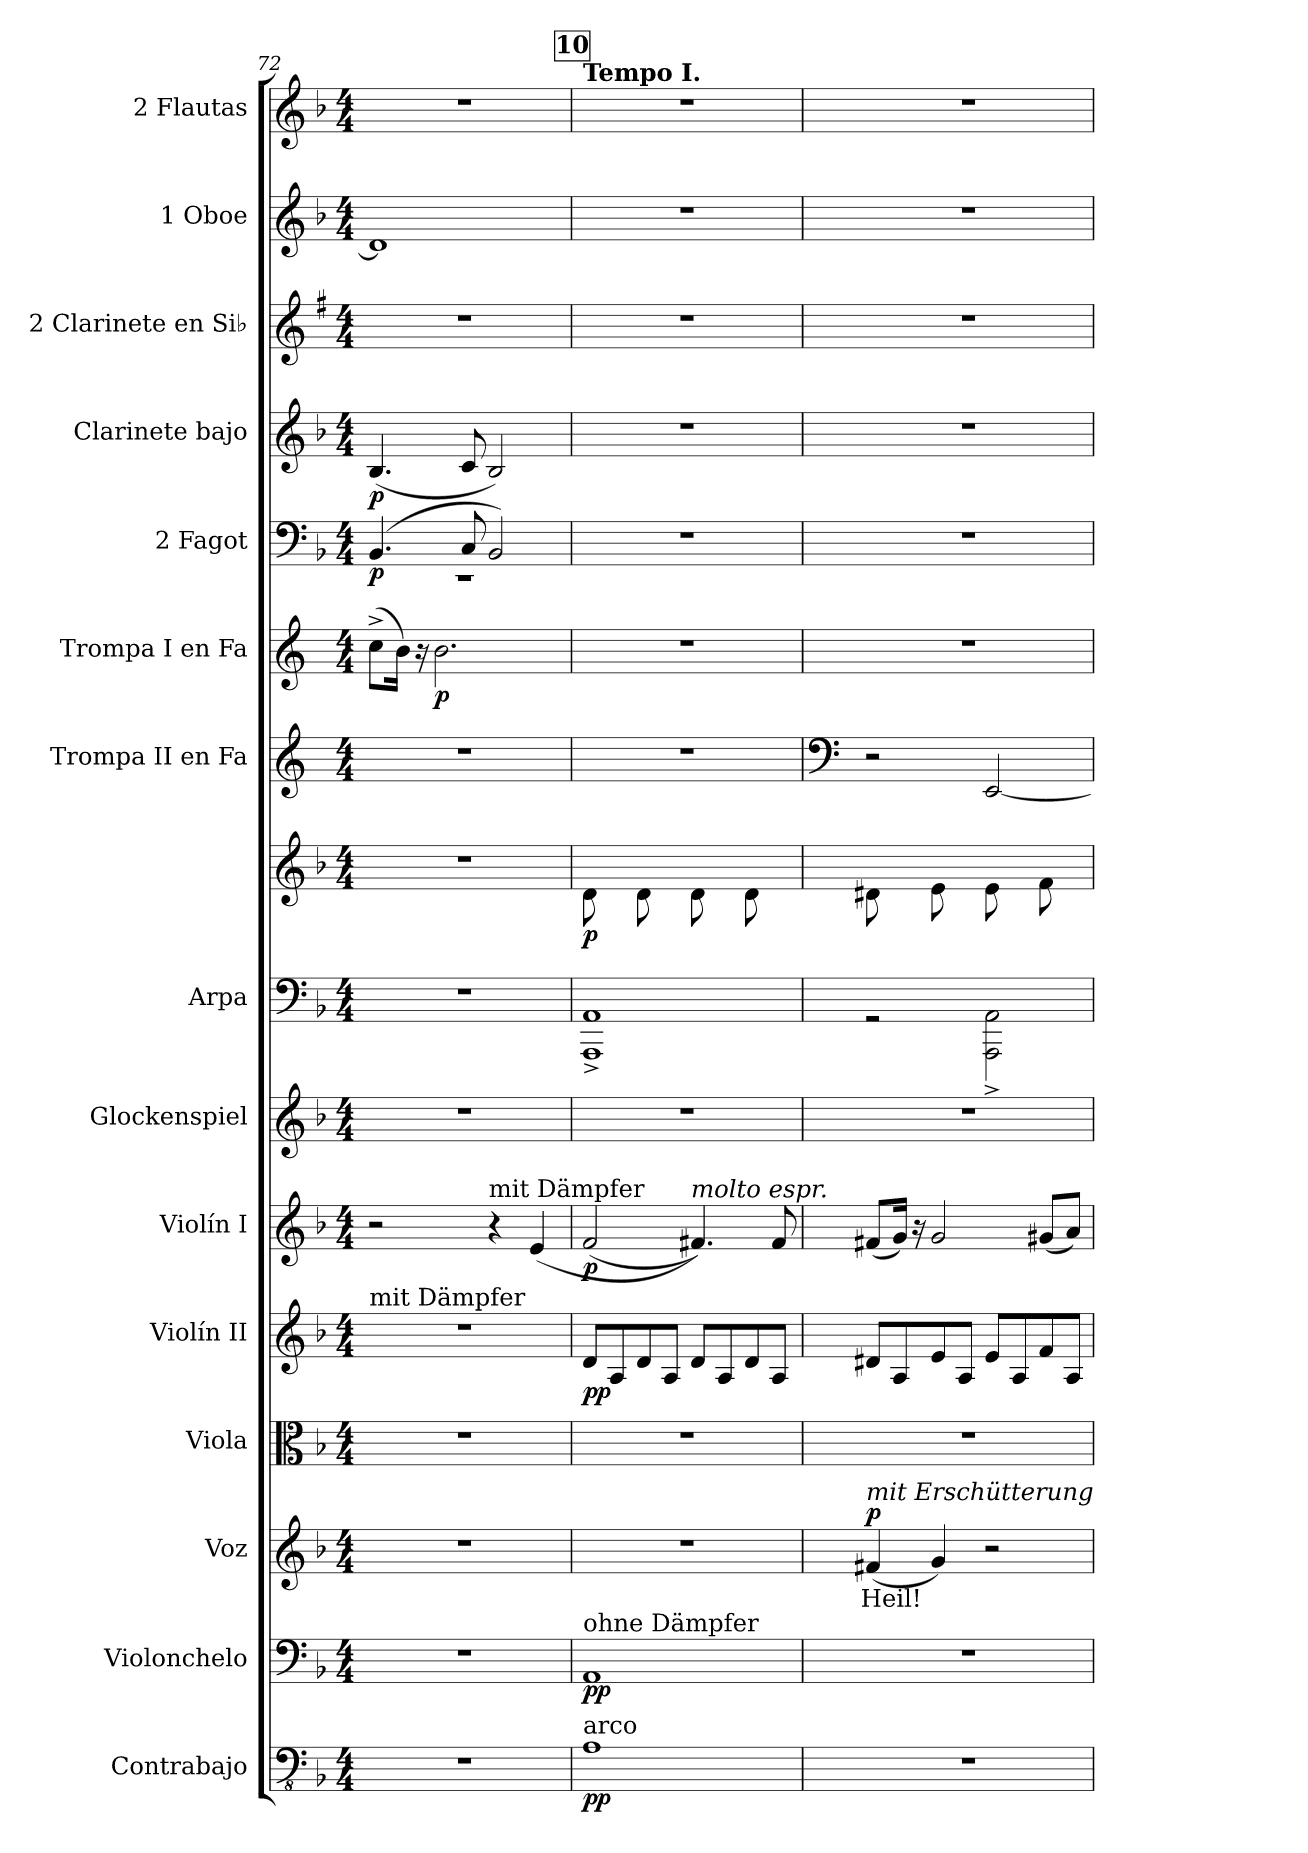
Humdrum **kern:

**kern	**dynam	**kern	**dynam	**kern	**text	**dynam	**kern	**kern	**dynam	**kern	**dynam	**kern	**kern	**kern	**dynam	**kern	**kern	**dynam	**kern	**dynam	**kern	**dynam	**kern	**kern	**kern
*part15	*part15	*part14	*part14	*part13	*part13	*part13	*part12	*part11	*part11	*part10	*part10	*part9	*part8	*part8	*part8	*part7	*part6	*part6	*part5	*part5	*part4	*part4	*part3	*part2	*part1
*staff16	*staff16	*staff15	*staff15	*staff14	*staff14	*staff14	*staff13	*staff12	*staff12	*staff11	*staff11	*staff10	*staff9	*staff8	*staff8/9	*staff7	*staff6	*staff6	*staff5	*staff5	*staff4	*staff4	*staff3	*staff2	*staff1
*I"Contrabajo	*	*I"Violonchelo	*	*I"Voz	*	*	*I"Viola	*I"Violín II	*	*I"Violín I	*	*I"Glockenspiel	*I"Arpa	*	*	*I"Trompa II en Fa	*I"Trompa I en Fa	*	*I"2 Fagot	*	*I"Clarinete bajo	*	*I"2 Clarinete en Si♭	*I"1 Oboe	*I"2 Flautas
*I'Cb.	*	*I'Vc.	*	*I'Vo.	*	*	*I'Vla.	*I'Vln.I	*	*I'Vln.I	*	*I'Glk.	*I'Arp.	*	*	*I'Trmp.II	*I'Trmp.I	*	*I'Fag.	*	*I'Cl.B.	*	*I'Cl.Si♭	*I'Ob.	*I'Fl.
*clefFv4	*	*clefF4	*	*clefG2	*	*	*clefC3	*clefG2	*	*clefG2	*	*clefG2	*clefF4	*clefG2	*	*clefG2	*clefG2	*	*clefF4	*	*clefG2	*	*clefG2	*clefG2	*clefG2
*ITrd7c12	*	*	*	*	*	*	*	*	*	*	*	*ITrd-14c-24	*	*	*	*ITrd4c7	*ITrd4c7	*	*	*	*ITrd8c14	*	*ITrd1c2	*	*
*k[b-]	*	*k[b-]	*	*k[b-]	*	*	*k[b-]	*k[b-]	*	*k[b-]	*	*k[b-]	*k[b-]	*k[b-]	*	*k[b-]	*k[b-]	*	*k[b-]	*	*k[b-]	*	*k[b-]	*k[b-]	*k[b-]
*M4/4	*	*M4/4	*	*M4/4	*	*	*M4/4	*M4/4	*	*M4/4	*	*M4/4	*M4/4	*M4/4	*	*M4/4	*M4/4	*	*M4/4	*	*M4/4	*	*M4/4	*M4/4	*M4/4
=72	=72	=72	=72	=72	=72	=72	=72	=72	=72	=72	=72	=72	=72	=72	=72	=72	=72	=72	=72	=72	=72	=72	=72	=72	=72
*	*	*	*	*	*	*	*	*	*	*	*	*	*	*	*	*	*	*	*^	*	*	*	*	*	*
!	!	!	!	!	!	!	!	!LO:TX:a:t=mit Dämpfer	!	!	!	!	!	!	!	!	!	!	!	!	!	!	!	!	!	!
!	!	!	!	!	!	!	!	!	!	!	!	!	!	!	!	!	!	!	!	!	!LO:DY:b	!	!LO:DY:b	!	!	!
1r	.	1r	.	1r	.	.	1r	1r	.	2r	.	1r	1r	1r	.	1r	(8f^\L	.	(4.BB-/	1r	p	(4.BB-/	p	1r	1d]	1r
.	.	.	.	.	.	.	.	.	.	.	.	.	.	.	.	.	16e\Jk)	.	.	.	.	.	.	.	.	.
.	.	.	.	.	.	.	.	.	.	.	.	.	.	.	.	.	16r	.	.	.	.	.	.	.	.	.
!	!	!	!	!	!	!	!	!	!	!	!	!	!	!	!	!	!	!LO:DY:b	!	!	!	!	!	!	!	!
.	.	.	.	.	.	.	.	.	.	.	.	.	.	.	.	.	2.e\	p	.	.	.	.	.	.	.	.
.	.	.	.	.	.	.	.	.	.	.	.	.	.	.	.	.	.	.	8C/	.	.	8C/	.	.	.	.
!	!	!	!	!	!	!	!	!	!	!LO:TX:a:t=mit Dämpfer	!	!	!	!	!	!	!	!	!	!	!	!	!	!	!	!
.	.	.	.	.	.	.	.	.	.	4r	.	.	.	.	.	.	.	.	2BB-/)	.	.	2BB-/)	.	.	.	.
.	.	.	.	.	.	.	.	.	.	(4e/	.	.	.	.	.	.	.	.	.	.	.	.	.	.	.	.
*	*	*	*	*	*	*	*	*	*	*	*	*	*	*	*	*	*	*	*v	*v	*	*	*	*	*	*
!!LO:REH:place=s1:a:B:fs=14:t=10
=73	=73	=73	=73	=73	=73	=73	=73	=73	=73	=73	=73	=73	=73	=73	=73	=73	=73	=73	=73	=73	=73	=73	=73	=73	=73
*	*	*	*	*	*	*	*	*	*	*	*	*	*^	*	*	*	*	*	*	*	*	*	*	*	*
!	!	!	!	!	!	!	!	!	!	!	!	!	!	!	!	!	!	!	!	!	!	!	!	!	!	!LO:TX:a:B:t=Tempo I.
!	!	!LO:TX:a:t=ohne Dämpfer	!	!	!	!	!	!	!	!	!	!	!	!	!	!	!	!	!	!	!	!	!	!	!	!
!LO:TX:a:t=arco	!	!	!	!	!	!	!	!	!	!	!	!	!	!	!	!	!	!	!	!	!	!	!	!	!	!
!	!LO:DY:b	!	!LO:DY:b	!	!	!	!	!	!LO:DY:b	!	!LO:DY:b	!	!	!	!	!LO:DY:a=2	!	!	!	!	!	!	!	!	!	!
1AAA	pp	1AA	pp	1r	.	.	1r	8d/L	pp	(2f/	p	1r	8ryy	1AAA^ 1AA^	8d\L	p	1r	1r	.	1r	.	1r	.	1r	1r	1r
.	.	.	.	.	.	.	.	8A/	.	.	.	.	8A/	.	8ryy	.	.	.	.	.	.	.	.	.	.	.
.	.	.	.	.	.	.	.	8d/	.	.	.	.	8ryy	.	8d\	.	.	.	.	.	.	.	.	.	.	.
.	.	.	.	.	.	.	.	8A/J	.	.	.	.	8A/J	.	8ryy	.	.	.	.	.	.	.	.	.	.	.
!	!	!	!	!	!	!	!	!	!	!LO:TX:a:i:t=molto espr.	!	!	!	!	!	!	!	!	!	!	!	!	!	!	!	!
.	.	.	.	.	.	.	.	8d/L	.	4.f#X/))	.	.	8ryy	.	8d\L	.	.	.	.	.	.	.	.	.	.	.
.	.	.	.	.	.	.	.	8A/	.	.	.	.	8A/	.	8ryy	.	.	.	.	.	.	.	.	.	.	.
.	.	.	.	.	.	.	.	8d/	.	.	.	.	8ryy	.	8d\	.	.	.	.	.	.	.	.	.	.	.
.	.	.	.	.	.	.	.	8A/J	.	8f#/	.	.	8A/J	.	8ryy	.	.	.	.	.	.	.	.	.	.	.
!!LO:PB:g=z
=74	=74	=74	=74	=74	=74	=74	=74	=74	=74	=74	=74	=74	=74	=74	=74	=74	=74	=74	=74	=74	=74	=74	=74	=74	=74	=74
*	*	*	*	*	*	*	*	*	*	*	*	*	*	*	*	*	*clefF4	*	*	*	*	*	*	*	*	*
!	!	!	!	!LO:TX:a:i:t=mit Erschütterung	!	!	!	!	!	!	!	!	!	!	!	!	!	!	!	!	!	!	!	!	!	!
!	!	!	!	!	!LO:LY:b	!LO:DY:a	!	!	!	!	!	!	!	!	!	!	!	!	!	!	!	!	!	!	!	!
1r	.	1r	.	(4f#X/	Heil!	p	1r	8d#X/L	.	(8f#X/L	.	1r	8ryy	2rGG	8d#X\L	.	2r	1r	.	1r	.	1r	.	1r	1r	1r
.	.	.	.	.	.	.	.	8A/	.	16g/Jk)	.	.	8A/	.	8ryy	.	.	.	.	.	.	.	.	.	.	.
.	.	.	.	.	.	.	.	.	.	16r	.	.	.	.	.	.	.	.	.	.	.	.	.	.	.	.
.	.	.	.	4g/)	.	.	.	8e/	.	2g/	.	.	8ryy	.	8e\	.	.	.	.	.	.	.	.	.	.	.
.	.	.	.	.	.	.	.	8A/J	.	.	.	.	8A/J	.	8ryy	.	.	.	.	.	.	.	.	.	.	.
.	.	.	.	2r	.	.	.	8e/L	.	.	.	.	8ryy	2AAA\^ 2AA\^	8e\L	.	[2AAA/	.	.	.	.	.	.	.	.	.
.	.	.	.	.	.	.	.	8A/	.	.	.	.	8A/	.	8ryy	.	.	.	.	.	.	.	.	.	.	.
.	.	.	.	.	.	.	.	8f/	.	(8g#X/L	.	.	8ryy	.	8f\	.	.	.	.	.	.	.	.	.	.	.
.	.	.	.	.	.	.	.	8A/J	.	8a/J)	.	.	8A/J	.	8ryy	.	.	.	.	.	.	.	.	.	.	.
*	*	*	*	*	*	*	*	*	*	*	*	*	*v	*v	*	*	*	*	*	*	*	*	*	*	*	*
=	=	=	=	=	=	=	=	=	=	=	=	=	=	=	=	=	=	=	=	=	=	=	=	=	=
*-	*-	*-	*-	*-	*-	*-	*-	*-	*-	*-	*-	*-	*-	*-	*-	*-	*-	*-	*-	*-	*-	*-	*-	*-	*-
